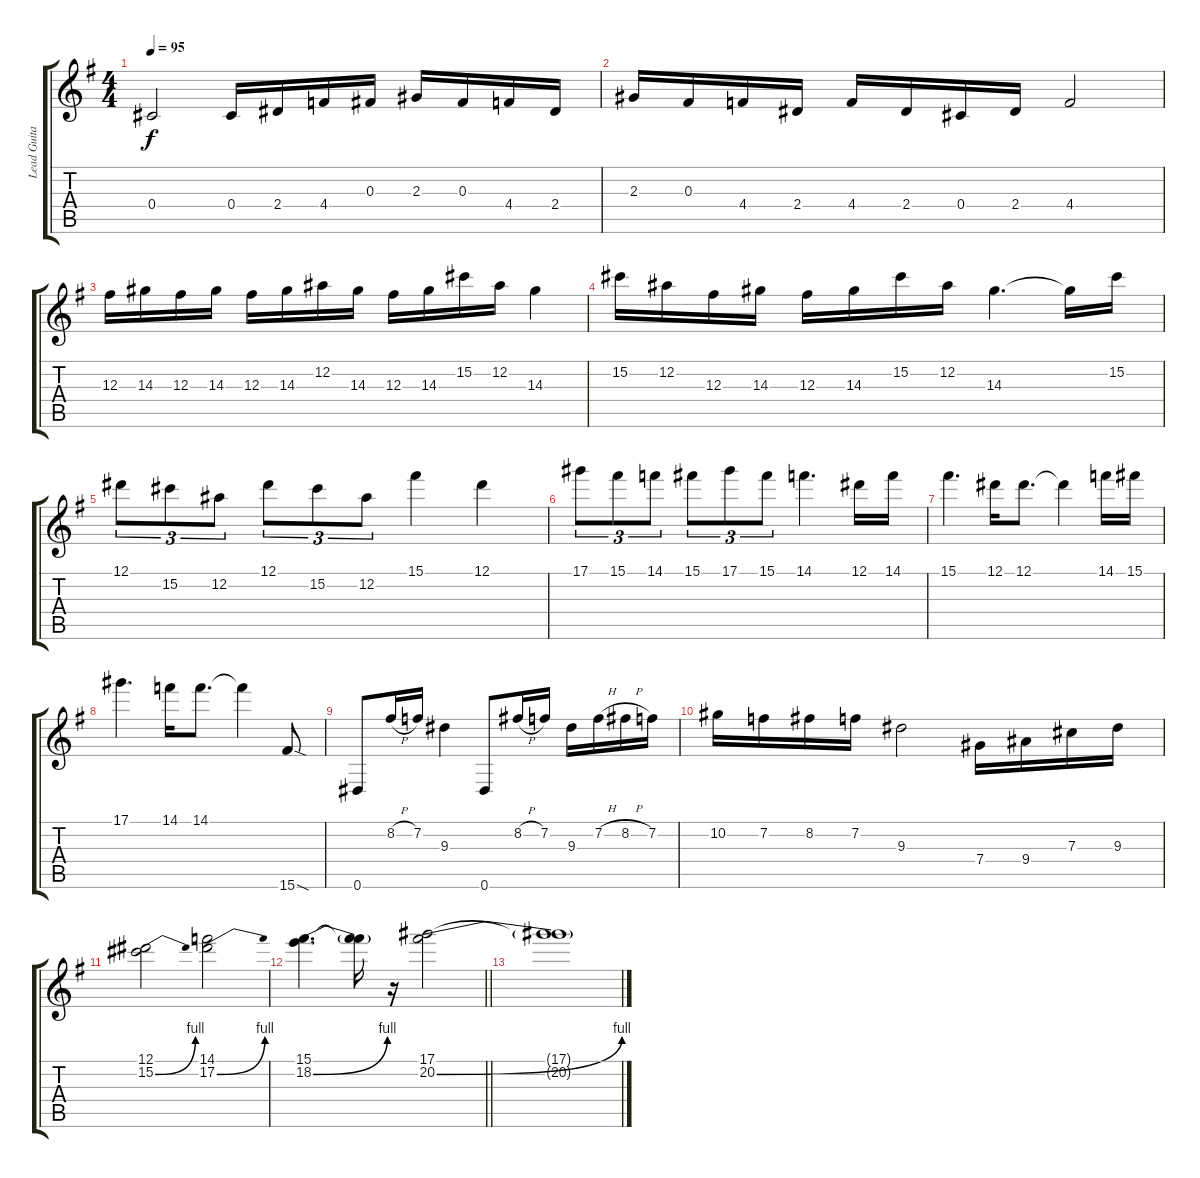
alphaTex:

\track ("Lead Guitar" "Lead Guita") {instrument distortionguitar}
\staff {score tabs}
\tuning (Eb4 Bb3 Gb3 Db3 Ab2 Eb2) {hide}
\ts (4 4)
\tempo 95
\clef g2
\ks eminor
0.4.2{dy f} 0.4.16 2.4.16 4.4.16 0.3.16 2.3.16 0.3.16 4.4.16 2.4.16 |
2.3.16 0.3.16 4.4.16 2.4.16 4.4.16 2.4.16 0.4.16 2.4.16 4.4.2 |
12.3.16 14.3.16 12.3.16 14.3.16 12.3.16 14.3.16 12.2.16 14.3.16 12.3.16 14.3.16 15.2.16 12.2.16 14.3.4 |
15.2.16 12.2.16 12.3.16 14.3.16 12.3.16 14.3.16 15.2.16 12.2.16 14.3.4{d} 14.3{t}.16 15.2.16 |
12.1.8{tu (3 2)} 15.2.8{tu (3 2)} 12.2.8{tu (3 2)} 12.1.8{tu (3 2)} 15.2.8{tu (3 2)} 12.2.8{tu (3 2)} 15.1.4 12.1.4 |
17.1.8{tu (3 2)} 15.1.8{tu (3 2)} 14.1.8{tu (3 2)} 15.1.8{tu (3 2)} 17.1.8{tu (3 2)} 15.1.8{tu (3 2)} 14.1.4{d} 12.1.16 14.1.16 |
15.1.4{d} 12.1.16 12.1.8{d} 12.1{t}.4 14.1.16 15.1.16 |
17.1.4{d} 14.1.16 14.1.8{d} 14.1{t}.4 15.6{sod}.8 |
0.6.8 8.2{h}.16 7.2.16 9.3.4 0.6.8 8.2{h}.16 7.2.16 9.3.16 7.2{h}.16 8.2{h}.16 7.2.16 |
10.2.16 7.2.16 8.2.16 7.2.16 9.3.2 7.4.16 9.4.16 7.3.16 9.3.16 |
(12.1 15.2{be (bend 0 0 60 4)}).2 (14.1 17.2{be (bend 0 0 60 4)}).2 |
\barLineRight lightlight
(15.1 18.2{be (bend 0 0 60 4)}).4{d} (15.1{t} 18.2{t}).16 r.16 (17.1 20.2{be (bend 0 0 60 4)}).2 |
(17.1{t} 20.2{t}).1
